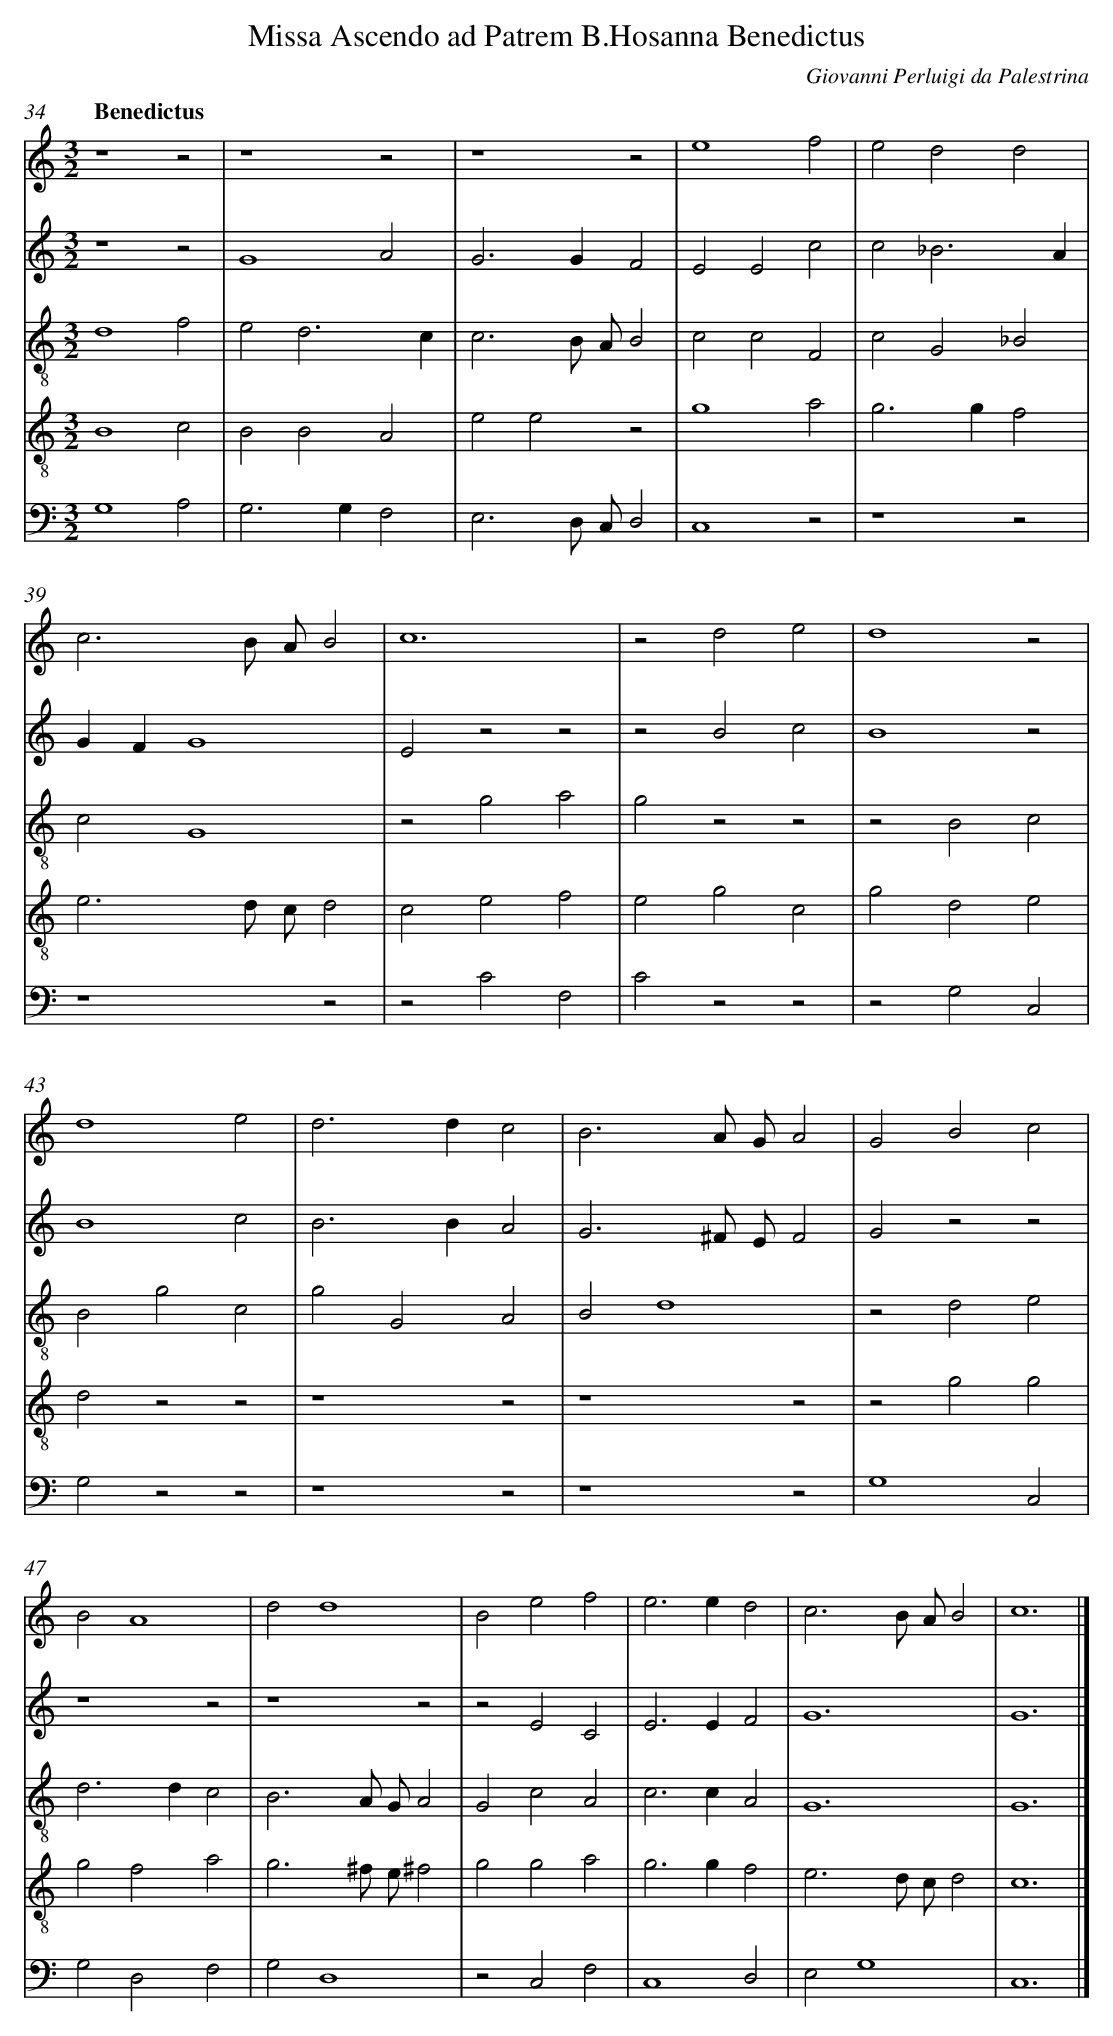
X:1
T: Missa Ascendo ad Patrem B.Hosanna Benedictus
C: Giovanni Perluigi da Palestrina
L: 1/8
M: 3/2
Q: "Benedictus"
V: 1 clef=treble
V: 2 clef=treble
V: 3 clef=treble-8
V: 4 clef=treble-8
V: 5 clef=bass
K: C
[V:1] z8z4 |
[V:2] z8z4 |
[V:3] d8f4 |
[V:4] B8c4 |
[V:5] G,8A,4 |
[V:1] z8z4 |
[V:2] G8A4 |
[V:3] e4d6c2 |
[V:4] B4B4A4 |
[V:5] G,4>G,4F,4 |
[V:1] z8z4 |
[V:2] G4>G4F4 |
[V:3] c6B AB4 |
[V:4] e4e4z4 |
[V:5] E,6D, C,D,4 |
[V:1] e8f4 |
[V:2] E4E4c4 |
[V:3] c4c4F4 |
[V:4] g8a4 |
[V:5] C,8z4 |
[V:1] e4d4d4 |
[V:2] c4_B6A2 |
[V:3] c4G4_B4 |
[V:4] g4>g4f4 |
[V:5] z8z4 |
[V:1] c6B AB4 |
[V:2] G2F2G8 |
[V:3] c4G8 |
[V:4] e6d cd4 |
[V:5] z8z4 |
[V:1] c12 |
[V:2] E4z4z4 |
[V:3] z4g4a4 |
[V:4] c4e4f4 |
[V:5] z4C4F,4 |
[V:1] z4d4e4 |
[V:2] z4B4c4 |
[V:3] g4z4z4 |
[V:4] e4g4c4 |
[V:5] C4z4z4 |
[V:1] d8z4 |
[V:2] B8z4 |
[V:3] z4B4c4 |
[V:4] g4d4e4 |
[V:5] z4G,4C,4 |
[V:1] d8e4 |
[V:2] B8c4 |
[V:3] B4g4c4 |
[V:4] d4z4z4 |
[V:5] G,4z4z4 |
[V:1] d4>d4c4 |
[V:2] B4>B4A4 |
[V:3] g4G4A4 |
[V:4] z8z4 |
[V:5] z8z4 |
[V:1] B6A GA4 |
[V:2] G6^F EF4 |
[V:3] B4d8 |
[V:4] z8z4 |
[V:5] z8z4 |
[V:1] G4B4c4 |
[V:2] G4z4z4 |
[V:3] z4d4e4 |
[V:4] z4g4g4 |
[V:5] G,8C,4 |
[V:1] B4A8 |
[V:2] z8z4 |
[V:3] d4>d4c4 |
[V:4] g4f4a4 |
[V:5] G,4D,4F,4 |
[V:1] d4d8 |
[V:2] z8z4 |
[V:3] B6A GA4 |
[V:4] g6^f e^f4 |
[V:5] G,4D,8 |
[V:1] B4e4f4 |
[V:2] z4E4C4 |
[V:3] G4c4A4 |
[V:4] g4g4a4 |
[V:5] z4C,4F,4 |
[V:1] e4>e4d4 |
[V:2] E4>E4F4 |
[V:3] c4>c4A4 |
[V:4] g4>g4f4 |
[V:5] C,8D,4 |
[V:1] c6B AB4 |
[V:2] G12 |
[V:3] G12 |
[V:4] e6d cd4 |
[V:5] E,4G,8 |
[V:1] c12 |]
[V:2] G12 |]
[V:3] G12 |]
[V:4] c12 |]
[V:5] C,12 |]
